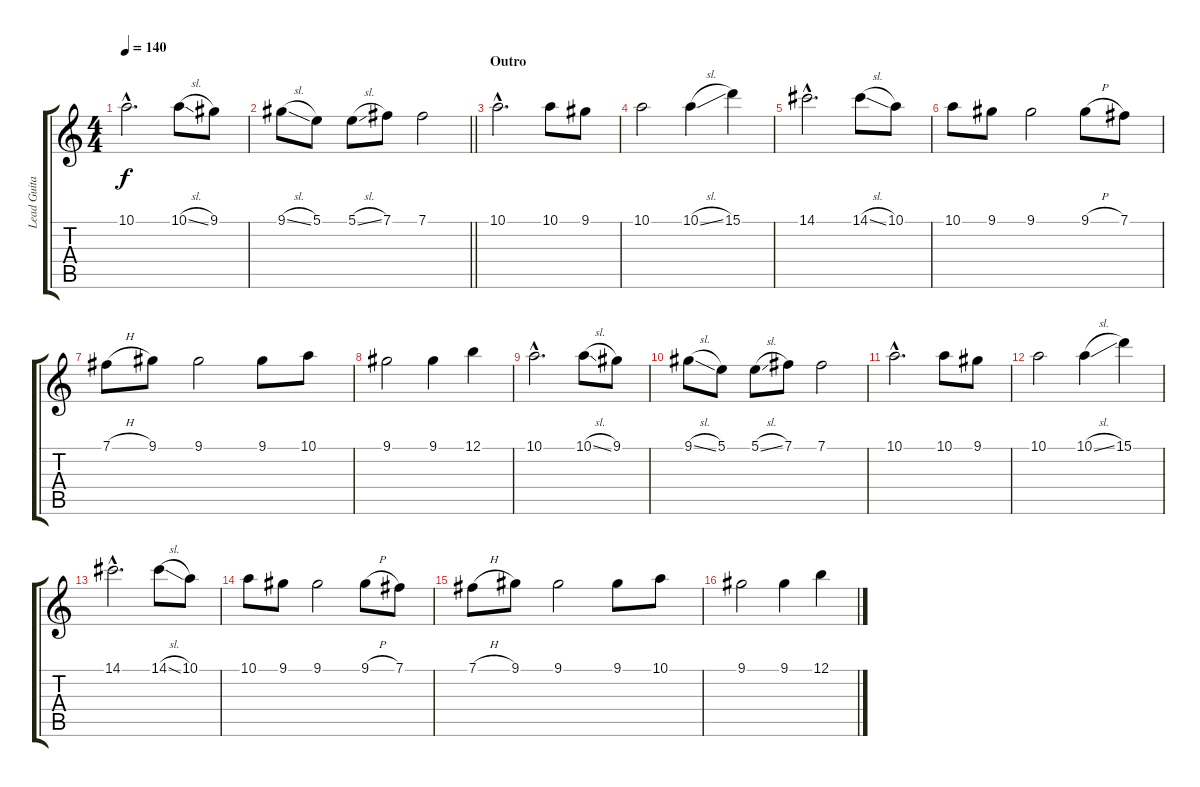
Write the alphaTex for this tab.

\track ("Lead Guitar" "Lead Guita") {instrument distortionguitar}
\staff {score tabs}
\tuning (B3 Gb3 D3 A2 E2 B1) {hide}
\ts (4 4)
\tempo 140
\clef g2
\ks c
10.1{hac}.2{d dy f} 10.1{sl}.8 9.1.8 |
\barLineRight lightlight
9.1{sl}.8 5.1.8 5.1{sl}.8 7.1.8 7.1.2 |
\section ("" "Outro")
10.1{hac}.2{d} 10.1.8 9.1.8 |
10.1.2 10.1{sl}.4 15.1.4 |
14.1{hac}.2{d} 14.1{sl}.8 10.1.8 |
10.1.8 9.1.8 9.1.2 9.1{h}.8 7.1.8 |
7.1{h}.8 9.1.8 9.1.2 9.1.8 10.1.8 |
9.1.2 9.1.4 12.1.4 |
10.1{hac}.2{d} 10.1{sl}.8 9.1.8 |
9.1{sl}.8 5.1.8 5.1{sl}.8 7.1.8 7.1.2 |
10.1{hac}.2{d} 10.1.8 9.1.8 |
10.1.2 10.1{sl}.4 15.1.4 |
14.1{hac}.2{d} 14.1{sl}.8 10.1.8 |
10.1.8 9.1.8 9.1.2 9.1{h}.8 7.1.8 |
7.1{h}.8 9.1.8 9.1.2 9.1.8 10.1.8 |
9.1.2 9.1.4 12.1.4
